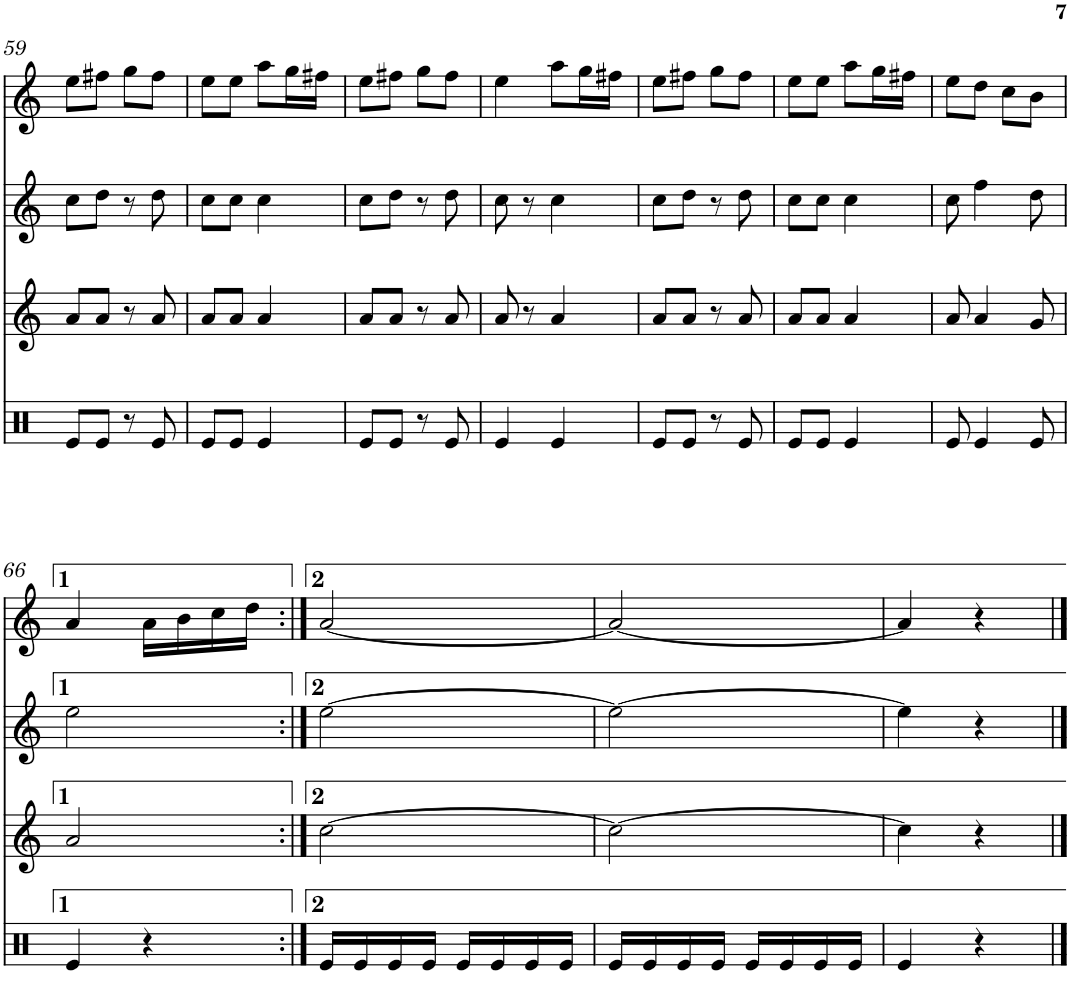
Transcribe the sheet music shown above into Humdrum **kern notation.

**kern	**kern	**kern	**kern
*part4	*part3	*part2	*part1
*staff4	*staff3	*staff2	*staff1
*I"Timbal	*I"Gralla 3	*I"Gralla 2	*I"Gralla 1
!!LO:PB:g=z
*clefX	*clefG2	*clefG2	*clefG2
*k[]	*k[]	*k[]	*k[]
*M2/4	*M2/4	*M2/4	*M2/4
=59	=59	=59	=59
8e/L	8a/L	8cc\L	8ee\L
8e/J	8a/J	8dd\J	8ff#X\J
8r	8r	8r	8gg\L
8e/	8a/	8dd\	8ff#\J
=60	=60	=60	=60
8e/L	8a/L	8cc\L	8ee\L
8e/J	8a/J	8cc\J	8ee\J
4e/	4a/	4cc\	8aa\L
.	.	.	16gg\L
.	.	.	16ff#X\JJ
=61	=61	=61	=61
8e/L	8a/L	8cc\L	8ee\L
8e/J	8a/J	8dd\J	8ff#X\J
8r	8r	8r	8gg\L
8e/	8a/	8dd\	8ff#\J
=62	=62	=62	=62
4e/	8a/	8cc\	4ee\
.	8r	8r	.
4e/	4a/	4cc\	8aa\L
.	.	.	16gg\L
.	.	.	16ff#X\JJ
=63	=63	=63	=63
8e/L	8a/L	8cc\L	8ee\L
8e/J	8a/J	8dd\J	8ff#X\J
8r	8r	8r	8gg\L
8e/	8a/	8dd\	8ff#\J
=64	=64	=64	=64
8e/L	8a/L	8cc\L	8ee\L
8e/J	8a/J	8cc\J	8ee\J
4e/	4a/	4cc\	8aa\L
.	.	.	16gg\L
.	.	.	16ff#X\JJ
=65	=65	=65	=65
8e/	8a/	8cc\	8ee\L
4e/	4a/	4ff\	8dd\J
.	.	.	8cc\L
8e/	8g/	8dd\	8b\J
!!LO:LB:g=z
=66	=66	=66	=66
4e/	2a/	2ee\	4a/
4r	.	.	16a\LL
.	.	.	16b\
.	.	.	16cc\
.	.	.	16dd\JJ
=67:|!	=67:|!	=67:|!	=67:|!
16e/LL	[2cc\	[2ee\	[2a/
16e/	.	.	.
16e/	.	.	.
16e/JJ	.	.	.
16e/LL	.	.	.
16e/	.	.	.
16e/	.	.	.
16e/JJ	.	.	.
=68	=68	=68	=68
16e/LL	2cc\_	2ee\_	2a/_
16e/	.	.	.
16e/	.	.	.
16e/JJ	.	.	.
16e/LL	.	.	.
16e/	.	.	.
16e/	.	.	.
16e/JJ	.	.	.
=69	=69	=69	=69
4e/	4cc\]	4ee\]	4a/]
4r	4r	4r	4r
==	==	==	==
*-	*-	*-	*-
